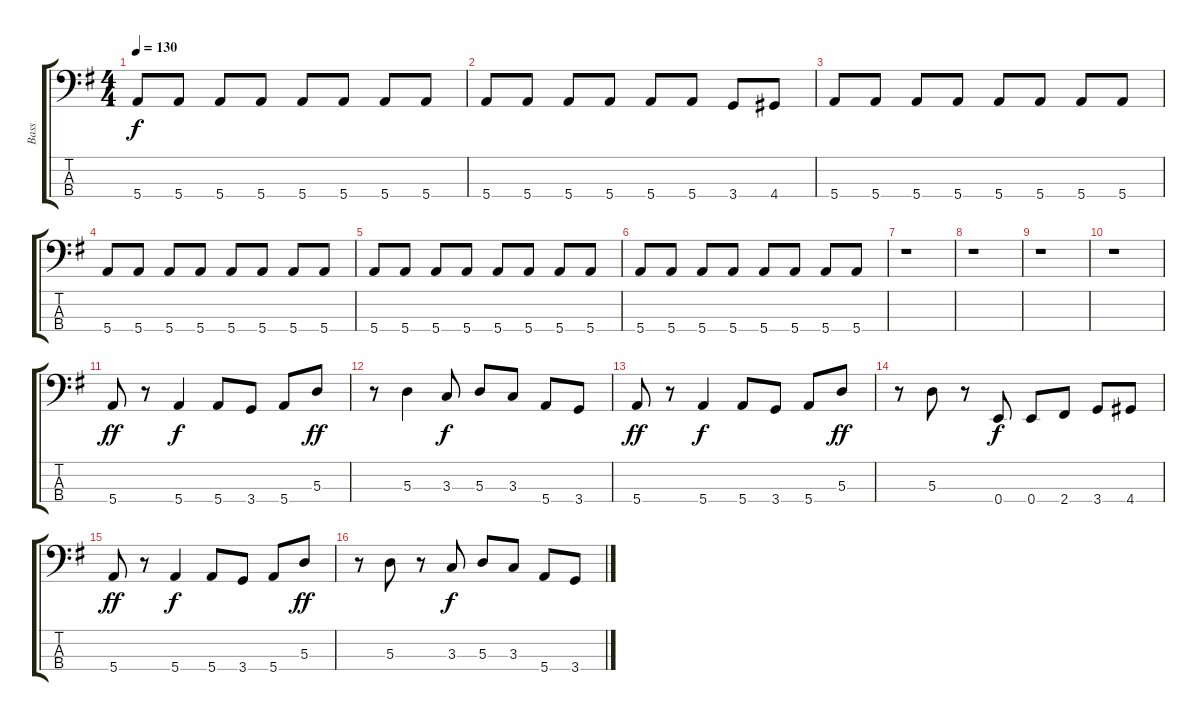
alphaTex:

\track ("Bass" "Bass") {instrument electricbassfinger}
\staff {score tabs}
\tuning (G2 D2 A1 E1) {hide}
\ts (4 4)
\tempo 130
\clef f4
\ks g
5.4.8{dy f} 5.4.8 5.4.8 5.4.8 5.4.8 5.4.8 5.4.8 5.4.8 |
5.4.8 5.4.8 5.4.8 5.4.8 5.4.8 5.4.8 3.4.8 4.4.8 |
5.4.8 5.4.8 5.4.8 5.4.8 5.4.8 5.4.8 5.4.8 5.4.8 |
5.4.8 5.4.8 5.4.8 5.4.8 5.4.8 5.4.8 5.4.8 5.4.8 |
5.4.8 5.4.8 5.4.8 5.4.8 5.4.8 5.4.8 5.4.8 5.4.8 |
5.4.8 5.4.8 5.4.8 5.4.8 5.4.8 5.4.8 5.4.8 5.4.8 |
r.1 |
r.1 |
r.1 |
r.1 |
5.4.8{dy ff} r.8 5.4.4{dy f} 5.4.8 3.4.8 5.4.8 5.3.8{dy ff} |
r.8 5.3.4 3.3.8{dy f} 5.3.8 3.3.8 5.4.8 3.4.8 |
5.4.8{dy ff} r.8 5.4.4{dy f} 5.4.8 3.4.8 5.4.8 5.3.8{dy ff} |
r.8 5.3.8 r.8 0.4.8{dy f} 0.4.8 2.4.8 3.4.8 4.4.8 |
5.4.8{dy ff} r.8 5.4.4{dy f} 5.4.8 3.4.8 5.4.8 5.3.8{dy ff} |
r.8 5.3.8 r.8 3.3.8{dy f} 5.3.8 3.3.8 5.4.8 3.4.8
